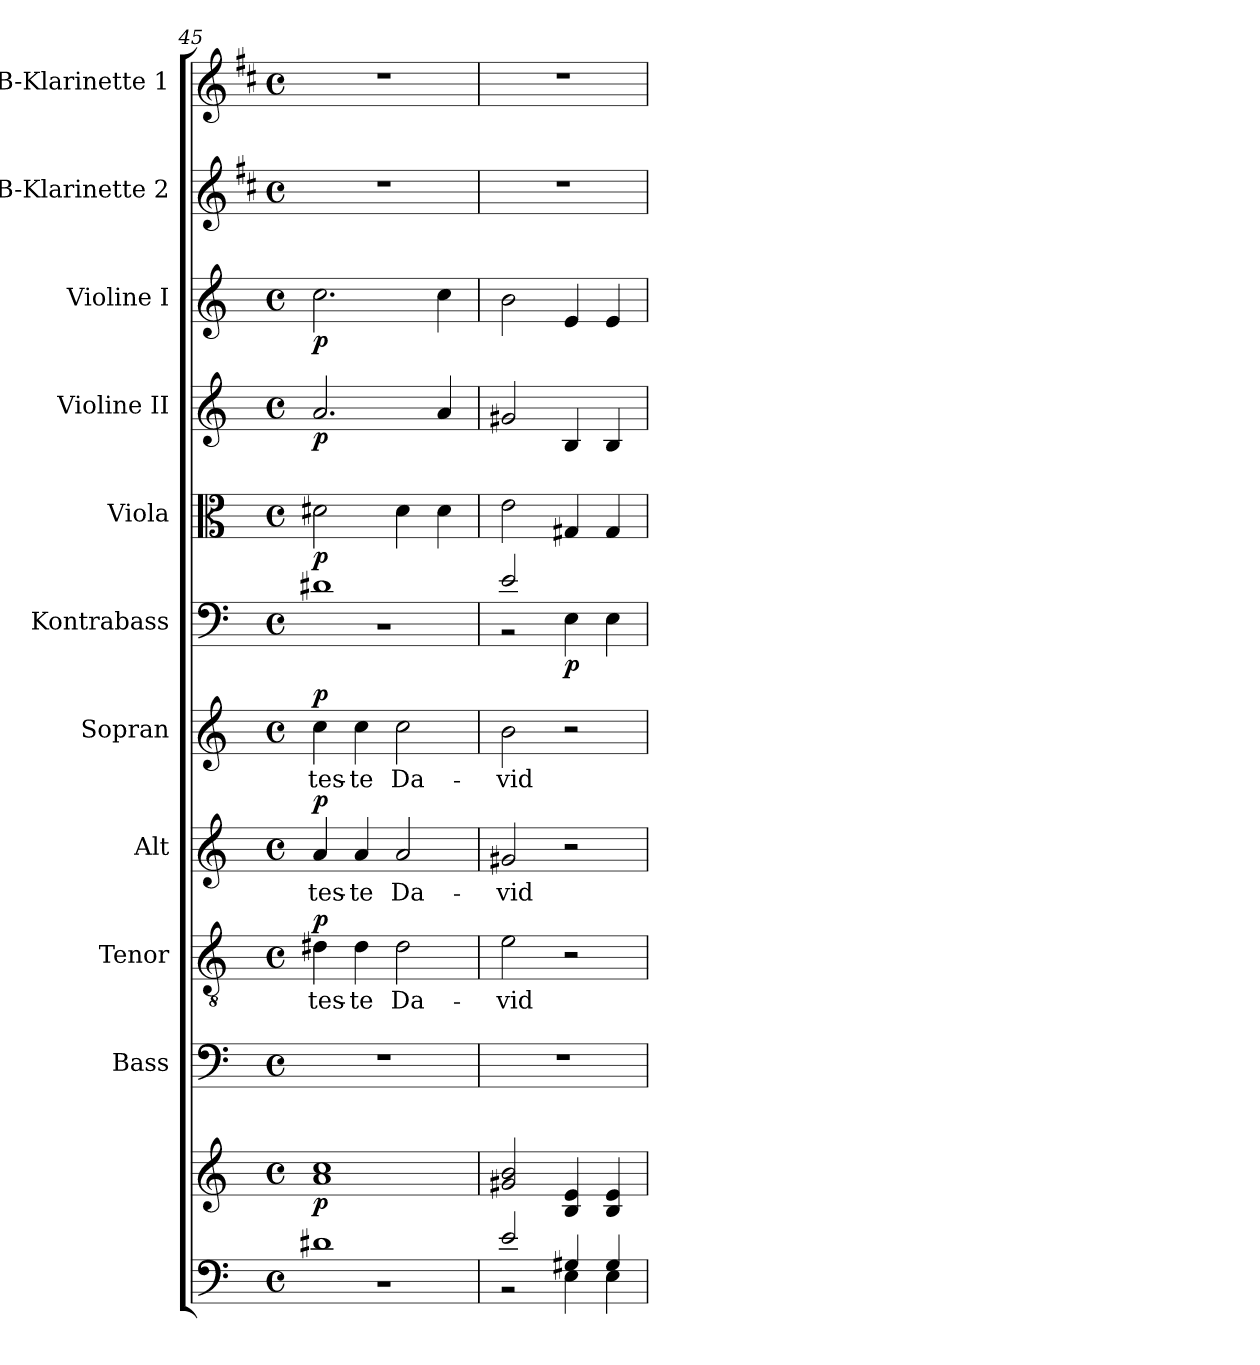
**kern	**kern	**dynam	**kern	**kern	**text	**dynam	**kern	**text	**dynam	**kern	**text	**dynam	**kern	**dynam	**kern	**dynam	**kern	**dynam	**kern	**dynam	**kern	**kern
*part11	*part11	*part11	*part10	*part9	*part9	*part9	*part8	*part8	*part8	*part7	*part7	*part7	*part6	*part6	*part5	*part5	*part4	*part4	*part3	*part3	*part2	*part1
*staff12	*staff11	*staff11/12	*staff10	*staff9	*staff9	*staff9	*staff8	*staff8	*staff8	*staff7	*staff7	*staff7	*staff6	*staff6	*staff5	*staff5	*staff4	*staff4	*staff3	*staff3	*staff2	*staff1
*	*	*	*I"Bass	*I"Tenor	*	*	*I"Alt	*	*	*I"Sopran	*	*	*I"Kontrabass	*	*I"Viola	*	*I"Violine II	*	*I"Violine I	*	*I"B-Klarinette 2	*I"B-Klarinette 1
*	*	*	*I'B.	*I'T.	*	*	*I'A.	*	*	*I'S.	*	*	*I'Kb.	*	*I'Vla.	*	*I'Vl. II	*	*I'Vl. I	*	*I'B Kl. 2	*I'B Kl. 1
*clefF4	*clefG2	*	*clefF4	*clefGv2	*	*	*clefG2	*	*	*clefG2	*	*	*clefF4	*	*clefC3	*	*clefG2	*	*clefG2	*	*clefG2	*clefG2
*	*	*	*	*	*	*	*	*	*	*	*	*	*ITrd7c12	*	*	*	*	*	*	*	*ITrd1c2	*ITrd1c2
*k[]	*k[]	*	*k[]	*k[]	*	*	*k[]	*	*	*k[]	*	*	*k[]	*	*k[]	*	*k[]	*	*k[]	*	*k[]	*k[]
*C:	*C:	*	*C:	*C:	*	*	*C:	*	*	*C:	*	*	*C:	*	*C:	*	*C:	*	*C:	*	*C:	*C:
*M4/4	*M4/4	*	*M4/4	*M4/4	*	*	*M4/4	*	*	*M4/4	*	*	*M4/4	*	*M4/4	*	*M4/4	*	*M4/4	*	*M4/4	*M4/4
*met(c)	*met(c)	*	*met(c)	*met(c)	*	*	*met(c)	*	*	*met(c)	*	*	*met(c)	*	*met(c)	*	*met(c)	*	*met(c)	*	*met(c)	*met(c)
=45	=45	=45	=45	=45	=45	=45	=45	=45	=45	=45	=45	=45	=45	=45	=45	=45	=45	=45	=45	=45	=45	=45
*^	*	*	*	*	*	*	*	*	*	*	*	*	*	*	*	*	*	*	*	*	*	*
!	!	!	!LO:DY:b	!	!	!LO:LY:b	!LO:DY:a	!	!LO:LY:b	!LO:DY:a	!	!LO:LY:b	!LO:DY:a	!	!	!	!LO:DY:b	!	!LO:DY:b	!	!LO:DY:b	!	!
*	*	*	*	*	*	*	*	*	*	*	*	*	*	*^	*	*	*	*	*	*	*	*	*
1d#X	1r	1a 1cc	p	1r	4d#X\	tes-	p	4a/	tes-	p	4cc\	tes-	p	1D#X	1r	.	2d#X\	p	2.a/	p	2.cc\	p	1r	1r
!	!	!	!	!	!	!LO:LY:b	!	!	!LO:LY:b	!	!	!LO:LY:b	!	!	!	!	!	!	!	!	!	!	!	!
.	.	.	.	.	4d#\	-te	.	4a/	-te	.	4cc\	-te	.	.	.	.	.	.	.	.	.	.	.	.
!	!	!	!	!	!	!LO:LY:b	!	!	!LO:LY:b	!	!	!LO:LY:b	!	!	!	!	!	!	!	!	!	!	!	!
.	.	.	.	.	2d#\	Da-	.	2a/	Da-	.	2cc\	Da-	.	.	.	.	4d#\	.	.	.	.	.	.	.
.	.	.	.	.	.	.	.	.	.	.	.	.	.	.	.	.	4d#\	.	4a/	.	4cc\	.	.	.
=46	=46	=46	=46	=46	=46	=46	=46	=46	=46	=46	=46	=46	=46	=46	=46	=46	=46	=46	=46	=46	=46	=46	=46	=46
!	!	!	!	!	!	!LO:LY:b	!	!	!LO:LY:b	!	!	!LO:LY:b	!	!	!	!	!	!	!	!	!	!	!	!
2e/	2r	2g#X/ 2b/	.	1r	2e\	-vid	.	2g#X/	-vid	.	2b\	-vid	.	2E/	2r	.	2e\	.	2g#X/	.	2b\	.	1r	1r
!	!	!	!	!	!	!	!	!	!	!	!	!	!	!	!	!LO:DY:b	!	!	!	!	!	!	!	!
4G#X/	4E\	4B/ 4e/	.	.	2r	.	.	2r	.	.	2r	.	.	2ryy	4EE\	p	4G#X/	.	4B/	.	4e/	.	.	.
4G#/	4E\	4B/ 4e/	.	.	.	.	.	.	.	.	.	.	.	.	4EE\	.	4G#/	.	4B/	.	4e/	.	.	.
*v	*v	*	*	*	*	*	*	*	*	*	*	*	*	*v	*v	*	*	*	*	*	*	*	*	*
=	=	=	=	=	=	=	=	=	=	=	=	=	=	=	=	=	=	=	=	=	=	=
*-	*-	*-	*-	*-	*-	*-	*-	*-	*-	*-	*-	*-	*-	*-	*-	*-	*-	*-	*-	*-	*-	*-
